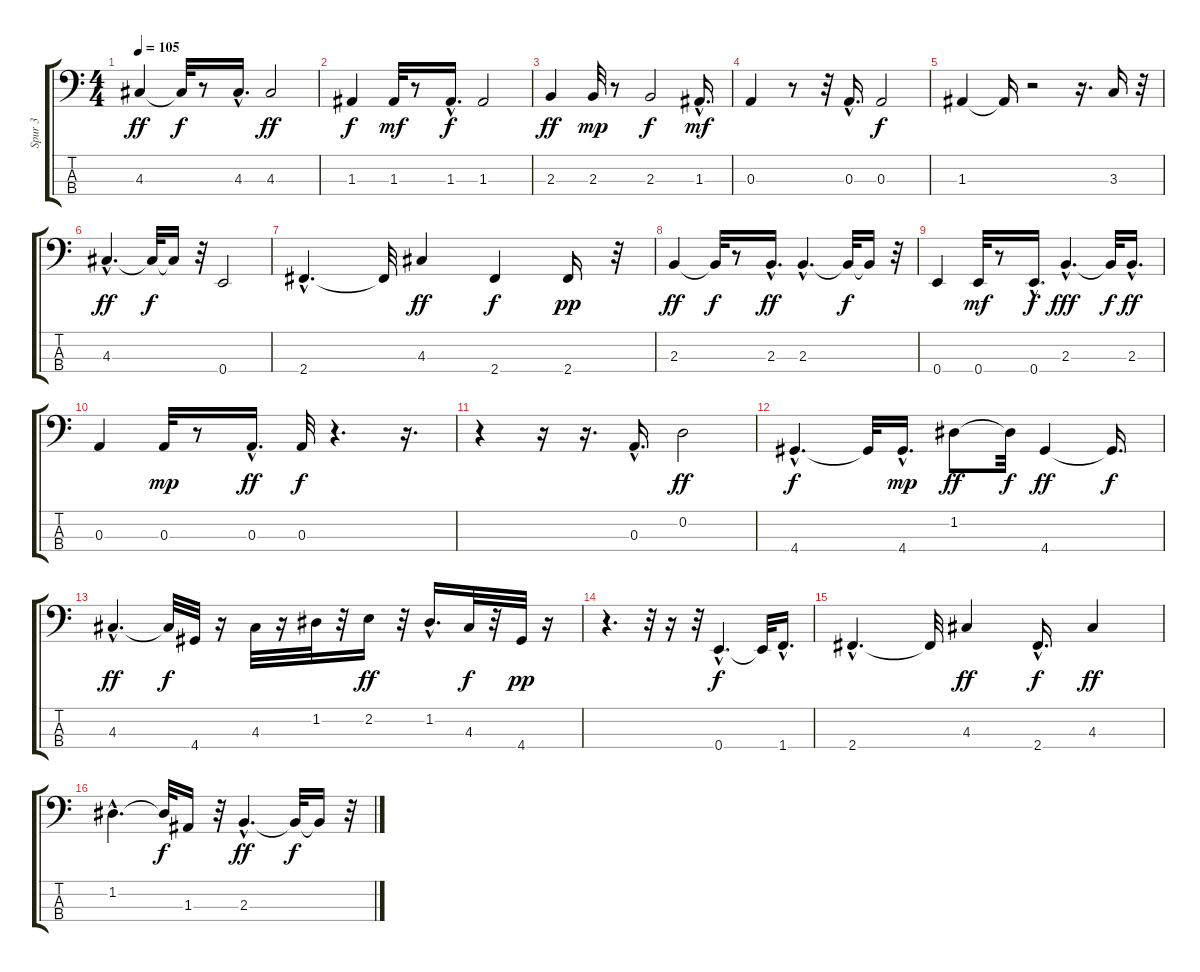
\track ("Spur 3" "Spur 3") {instrument electricbassfinger}
\staff {score tabs}
\tuning (G2 D2 A1 E1) {hide}
\ts (4 4)
\tempo 105
\clef f4
\ks c
4.3.4{dy ff} 4.3{t}.32{dy f} r.8 4.3{hac}.16{d} 4.3.2{dy ff} |
1.3.4{dy f} 1.3.32{dy mf} r.8 1.3{hac}.16{d dy f} 1.3.2 |
2.3.4{dy ff} 2.3.32{dy mp} r.8 2.3.2{dy f} 1.3{hac}.16{d dy mf} |
0.3.4 r.8 r.32 0.3{hac}.16{d} 0.3.2{dy f} |
1.3.4 1.3{t}.16 r.2 r.16{d} 3.3.16 r.32 |
4.3{hac}.4{d dy ff} 4.3{t}.32{dy f} 4.3{t}.16 r.32 0.4.2 |
2.4{hac}.4{d} 2.4{t}.32 4.3.4{dy ff} 2.4.4{dy f} 2.4.16{dy pp} r.32 |
2.3.4{dy ff} 2.3{t}.32{dy f} r.8 2.3{hac}.16{d dy ff} 2.3{hac}.4{d} 2.3{t}.32{dy f} 2.3{t}.16 r.32 |
0.4.4 0.4.32{dy mf} r.8 0.4{hac}.16{d dy f} 2.3{hac}.4{d dy fff} 2.3{t}.32{dy f} 2.3{hac}.16{d dy ff} |
0.3.4 0.3.32{dy mp} r.8 0.3{hac}.16{d dy ff} 0.3.32{dy f} r.4{d} r.16{d} |
r.4 r.16 r.16{d} 0.3{hac}.16{d} 0.2.2{dy ff} |
4.4{hac}.4{d dy f} 4.4{t}.32 4.4{hac}.16{d dy mp} 1.2.8{dy ff} 1.2{t}.32{dy f} 4.4.4{dy ff} 4.4{t}.16{d dy f} |
4.3{hac}.4{d dy ff} 4.3{t}.32{dy f} 4.4.32 r.16 4.3.32 r.16 1.2.32 r.32 2.2.16{dy ff} r.32 1.2{hac}.16{d} 4.3.32{dy f} r.32 4.4.32{dy pp} r.16 |
r.4{d} r.32 r.16 r.32 0.4{hac}.4{d dy f} 0.4{t}.32 1.4{hac}.16{d} |
2.4{hac}.4{d} 2.4{t}.32 4.3.4{dy ff} 2.4{hac}.16{d dy f} 4.3.4{dy ff} |
1.2{hac}.4{d} 1.2{t}.32{dy f} 1.3.16 r.32 2.3{hac}.4{d dy ff} 2.3{t}.32{dy f} 2.3{t}.16 r.32
